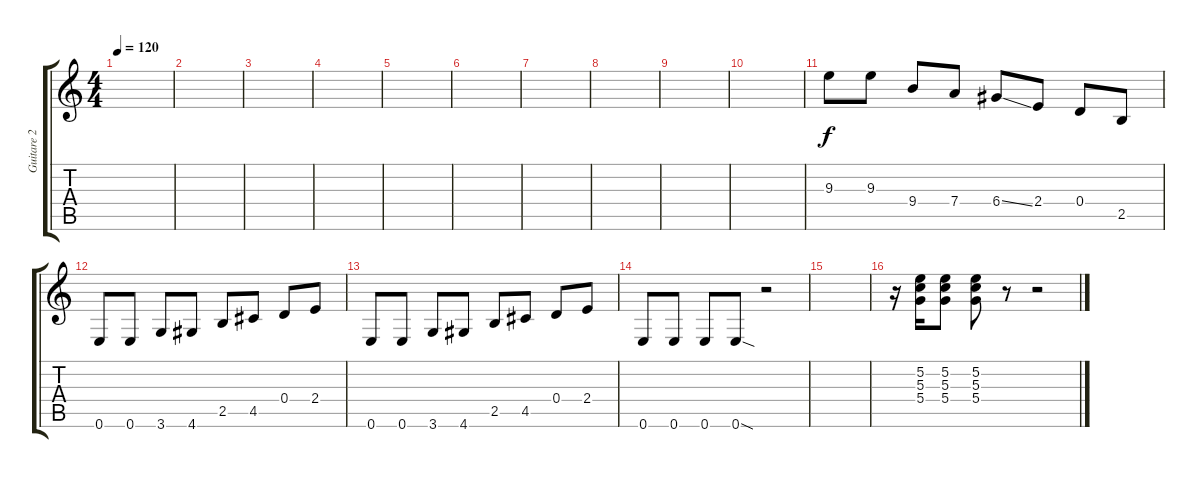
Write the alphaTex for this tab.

\track ("Guitare 2" "Guitare 2") {instrument overdrivenguitar}
\staff {score tabs}
\tuning (E4 B3 G3 D3 A2 E2) {hide}
\ts (4 4)
\tempo 120
\clef g2
\ks c
|
|
|
|
|
|
|
|
|
|
9.3.8 9.3.8 9.4.8 7.4.8 6.4{ss}.8 2.4.8 0.4.8 2.5.8 |
0.6.8 0.6.8 3.6.8 4.6.8 2.5.8 4.5.8 0.4.8 2.4.8 |
0.6.8 0.6.8 3.6.8 4.6.8 2.5.8 4.5.8 0.4.8 2.4.8 |
0.6.8 0.6.8 0.6.8 0.6{sod}.8 r.2 |
|
r.16 (5.2 5.3 5.4).16 (5.2 5.3 5.4).8 (5.2 5.3 5.4).8 r.8 r.2
